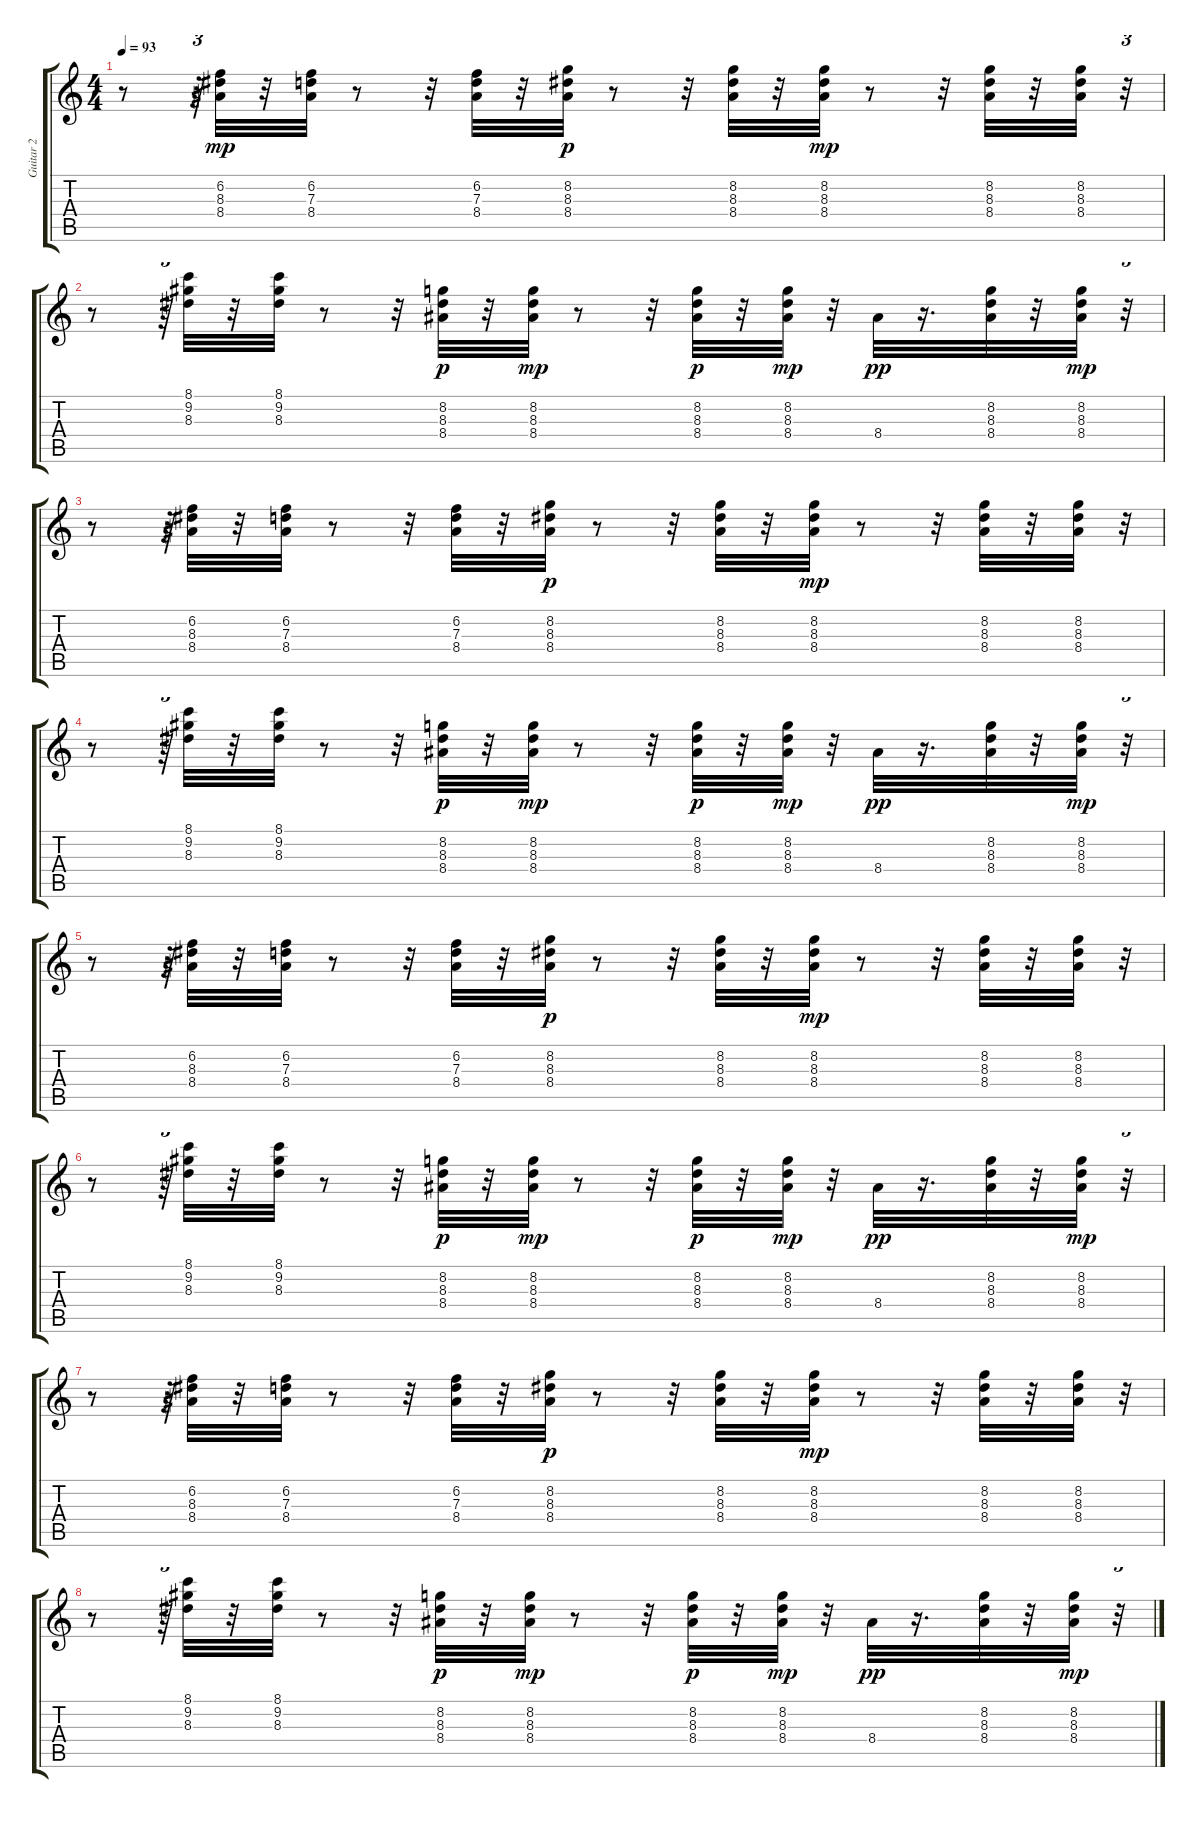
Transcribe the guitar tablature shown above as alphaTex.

\track ("Guitar 2" "Guitar 2") {instrument electricguitarmuted}
\staff {score tabs}
\tuning (E4 B3 G3 D3 A2 E2) {hide}
\ts (4 4)
\tempo 93
\clef g2
\ks c
r.8{dy mp} r.64{tu (3 2)} (6.2 8.3 8.4).32 r.32 (6.2 7.3 8.4).32 r.8 r.32 (6.2 7.3 8.4).32 r.32 (8.2 8.3 8.4).32{dy p} r.8 r.32 (8.2 8.3 8.4).32 r.32 (8.2 8.3 8.4).32{dy mp} r.8 r.32 (8.2 8.3 8.4).32 r.32 (8.2 8.3 8.4).32 r.32{tu (3 2)} |
r.8 r.64{tu (3 2)} (8.1 9.2 8.3).32 r.32 (8.1 9.2 8.3).32 r.8 r.32 (8.2 8.3 8.4).32{dy p} r.32 (8.2 8.3 8.4).32{dy mp} r.8 r.32 (8.2 8.3 8.4).32{dy p} r.32 (8.2 8.3 8.4).32{dy mp} r.32 8.4.32{dy pp} r.16{d} (8.2 8.3 8.4).32 r.32 (8.2 8.3 8.4).32{dy mp} r.32{tu (3 2)} |
r.8 r.64{tu (3 2)} (6.2 8.3 8.4).32 r.32 (6.2 7.3 8.4).32 r.8 r.32 (6.2 7.3 8.4).32 r.32 (8.2 8.3 8.4).32{dy p} r.8 r.32 (8.2 8.3 8.4).32 r.32 (8.2 8.3 8.4).32{dy mp} r.8 r.32 (8.2 8.3 8.4).32 r.32 (8.2 8.3 8.4).32 r.32{tu (3 2)} |
r.8 r.64{tu (3 2)} (8.1 9.2 8.3).32 r.32 (8.1 9.2 8.3).32 r.8 r.32 (8.2 8.3 8.4).32{dy p} r.32 (8.2 8.3 8.4).32{dy mp} r.8 r.32 (8.2 8.3 8.4).32{dy p} r.32 (8.2 8.3 8.4).32{dy mp} r.32 8.4.32{dy pp} r.16{d} (8.2 8.3 8.4).32 r.32 (8.2 8.3 8.4).32{dy mp} r.32{tu (3 2)} |
r.8 r.64{tu (3 2)} (6.2 8.3 8.4).32 r.32 (6.2 7.3 8.4).32 r.8 r.32 (6.2 7.3 8.4).32 r.32 (8.2 8.3 8.4).32{dy p} r.8 r.32 (8.2 8.3 8.4).32 r.32 (8.2 8.3 8.4).32{dy mp} r.8 r.32 (8.2 8.3 8.4).32 r.32 (8.2 8.3 8.4).32 r.32{tu (3 2)} |
r.8 r.64{tu (3 2)} (8.1 9.2 8.3).32 r.32 (8.1 9.2 8.3).32 r.8 r.32 (8.2 8.3 8.4).32{dy p} r.32 (8.2 8.3 8.4).32{dy mp} r.8 r.32 (8.2 8.3 8.4).32{dy p} r.32 (8.2 8.3 8.4).32{dy mp} r.32 8.4.32{dy pp} r.16{d} (8.2 8.3 8.4).32 r.32 (8.2 8.3 8.4).32{dy mp} r.32{tu (3 2)} |
r.8 r.64{tu (3 2)} (6.2 8.3 8.4).32 r.32 (6.2 7.3 8.4).32 r.8 r.32 (6.2 7.3 8.4).32 r.32 (8.2 8.3 8.4).32{dy p} r.8 r.32 (8.2 8.3 8.4).32 r.32 (8.2 8.3 8.4).32{dy mp} r.8 r.32 (8.2 8.3 8.4).32 r.32 (8.2 8.3 8.4).32 r.32{tu (3 2)} |
r.8 r.64{tu (3 2)} (8.1 9.2 8.3).32 r.32 (8.1 9.2 8.3).32 r.8 r.32 (8.2 8.3 8.4).32{dy p} r.32 (8.2 8.3 8.4).32{dy mp} r.8 r.32 (8.2 8.3 8.4).32{dy p} r.32 (8.2 8.3 8.4).32{dy mp} r.32 8.4.32{dy pp} r.16{d} (8.2 8.3 8.4).32 r.32 (8.2 8.3 8.4).32{dy mp} r.32{tu (3 2)}
